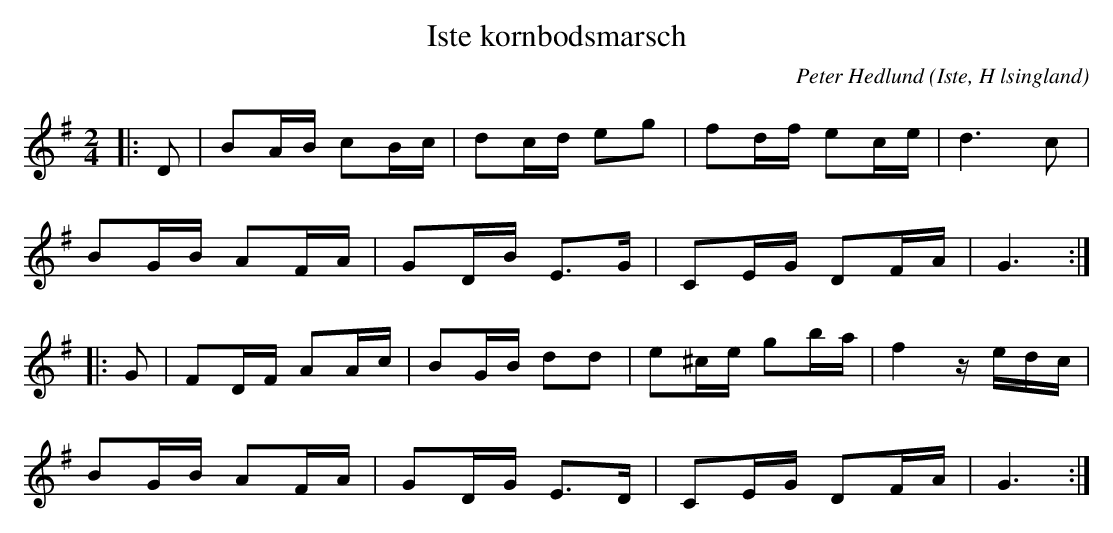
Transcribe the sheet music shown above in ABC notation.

X:1
T:Iste kornbodsmarsch
C:Peter Hedlund
O:Iste, H lsingland
M:2/4
L:1/16
K:G
|: D2 | B2AB c2Bc | d2cd e2g2 | f2df e2ce | d6 c2 |
B2GB A2FA | G2DB E3G | C2EG D2FA | G6 :|
|: G2 | F2DF A2Ac | B2GB d2d2 | e2^ce g2ba | f4 z edc |
B2GB A2FA | G2DG E3D | C2EG D2FA | G6 :|
